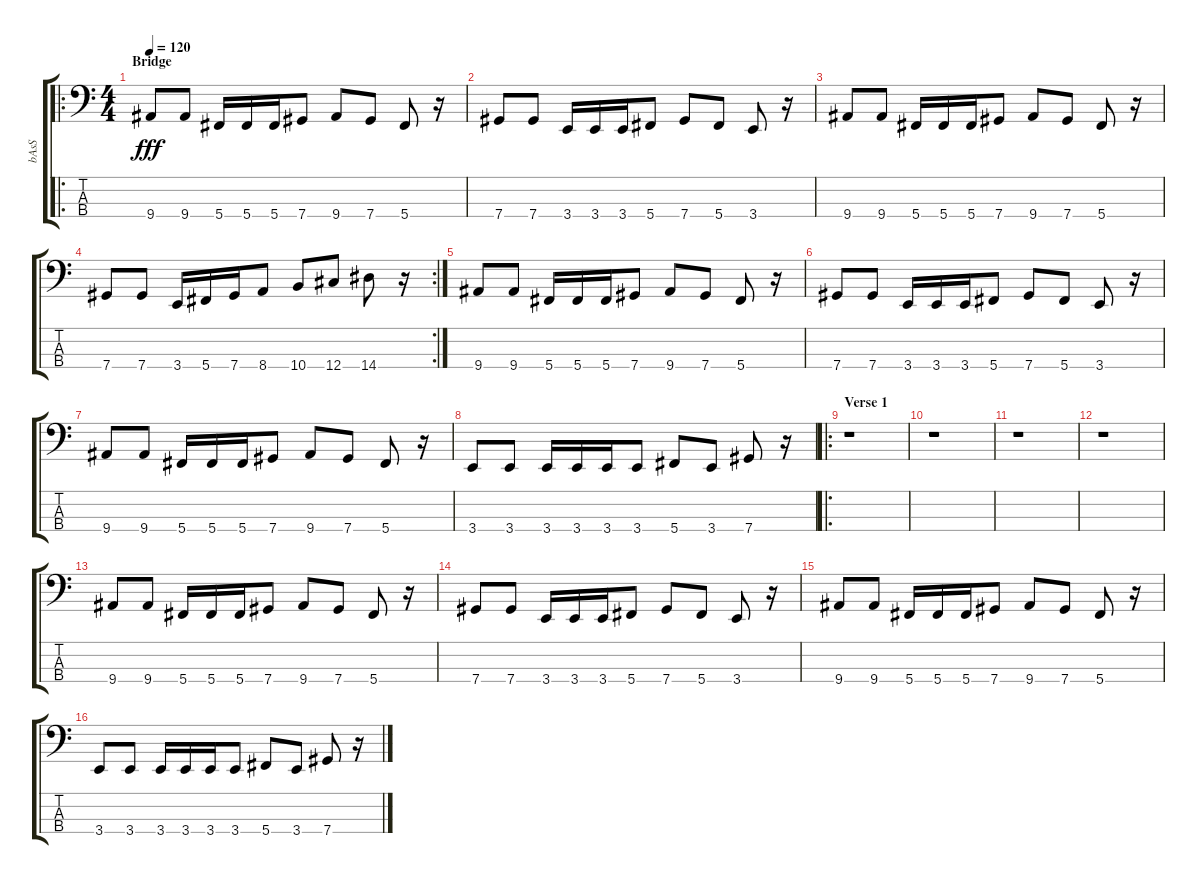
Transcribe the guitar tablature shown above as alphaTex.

\track ("bAsS" "bAsS") {instrument electricbasspick}
\staff {score tabs}
\tuning (Gb2 Db2 Ab1 Db1) {hide}
\ro
\ts (4 4)
\section ("" "Bridge")
\tempo 120
\clef f4
\ks c
9.4.8{dy fff} 9.4.8 5.4.16 5.4.16 5.4.16 7.4.8 9.4.8 7.4.8 5.4.8 r.16 |
7.4.8 7.4.8 3.4.16 3.4.16 3.4.16 5.4.8 7.4.8 5.4.8 3.4.8 r.16 |
9.4.8 9.4.8 5.4.16 5.4.16 5.4.16 7.4.8 9.4.8 7.4.8 5.4.8 r.16 |
\rc 2
7.4.8 7.4.8 3.4.16 5.4.16 7.4.16 8.4.8 10.4.8 12.4.8 14.4.8 r.16 |
9.4.8 9.4.8 5.4.16 5.4.16 5.4.16 7.4.8 9.4.8 7.4.8 5.4.8 r.16 |
7.4.8 7.4.8 3.4.16 3.4.16 3.4.16 5.4.8 7.4.8 5.4.8 3.4.8 r.16 |
9.4.8 9.4.8 5.4.16 5.4.16 5.4.16 7.4.8 9.4.8 7.4.8 5.4.8 r.16 |
3.4.8 3.4.8 3.4.16 3.4.16 3.4.16 3.4.8 5.4.8 3.4.8 7.4.8 r.16 |
\ro
\section ("" "Verse 1")
r.1 |
r.1 |
r.1 |
r.1 |
9.4.8 9.4.8 5.4.16 5.4.16 5.4.16 7.4.8 9.4.8 7.4.8 5.4.8 r.16 |
7.4.8 7.4.8 3.4.16 3.4.16 3.4.16 5.4.8 7.4.8 5.4.8 3.4.8 r.16 |
9.4.8 9.4.8 5.4.16 5.4.16 5.4.16 7.4.8 9.4.8 7.4.8 5.4.8 r.16 |
3.4.8 3.4.8 3.4.16 3.4.16 3.4.16 3.4.8 5.4.8 3.4.8 7.4.8 r.16
